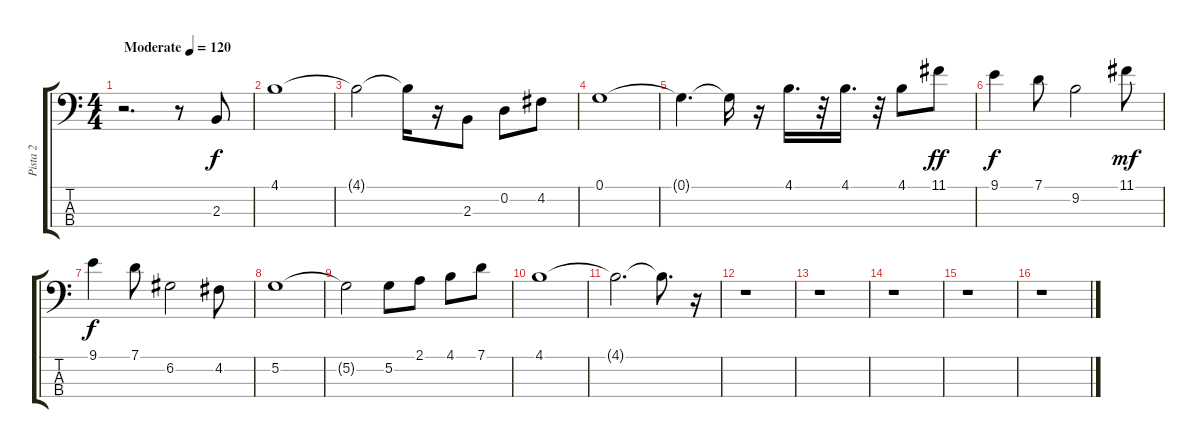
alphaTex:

\track ("Pista 2" "Pista 2") {instrument electricbassfinger}
\staff {score tabs}
\tuning (G2 D2 A1 E1) {hide}
\ts (4 4)
\tempo (120 "Moderate")
\clef f4
\ks c
r.2{d dy f instrument electricbassfinger} r.8 2.3.8 |
4.1.1 |
4.1{t}.2 4.1{t}.16 r.16 2.3.8 0.2.8 4.2.8 |
0.1.1 |
0.1{t}.4{d} 0.1{t}.16 r.16 4.1.16{d} r.32 4.1.16{d} r.32 4.1.8 11.1.8{dy ff} |
9.1.4{dy f} 7.1.8 9.2.2 11.1.8{dy mf} |
9.1.4{dy f} 7.1.8 6.2.2 4.2.8 |
5.2.1 |
5.2{t}.2 5.2.8 2.1.8 4.1.8 7.1.8 |
4.1.1 |
4.1{t}.2{d} 4.1{t}.8{d} r.16 |
r.1 |
r.1 |
r.1 |
r.1 |
r.1
